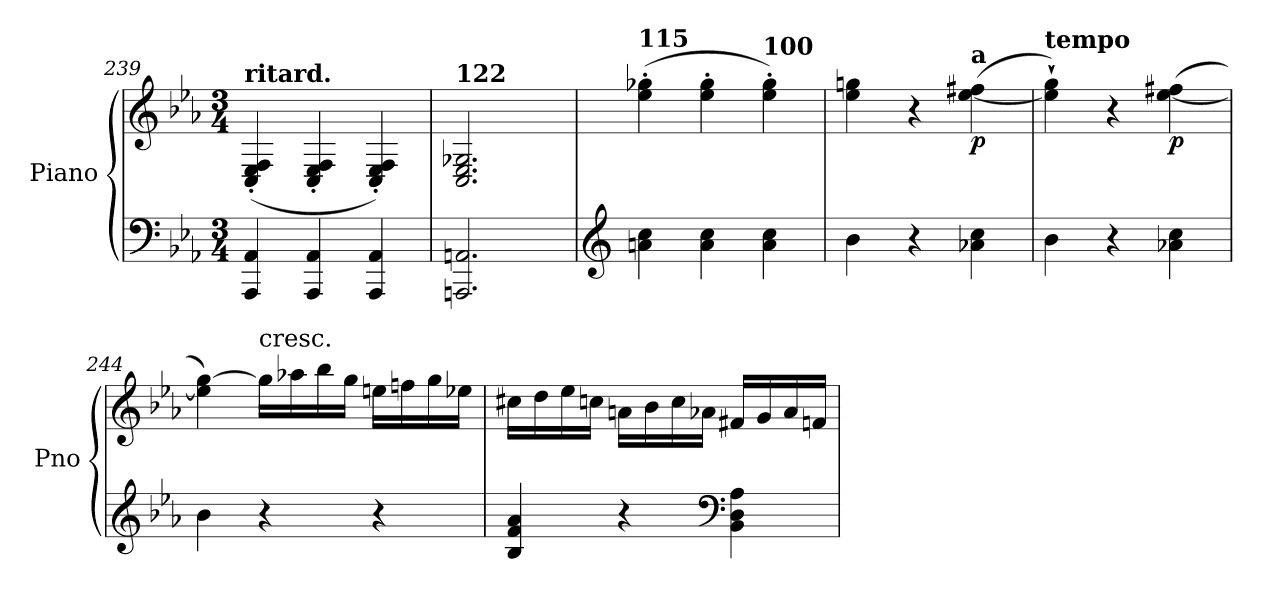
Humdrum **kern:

**kern	**kern	**dynam
*part1	*part1	*part1
*staff2	*staff1	*staff1/2
*I"Piano	*	*
*I'Pno	*	*
*clefF4	*clefG2	*
*k[b-e-a-]	*k[b-e-a-]	*
*E-:	*E-:	*
*M3/4	*M3/4	*
=239	=239	=239
!	!LO:TX:a:B:t=ritard.	!
4AAA-/ 4AA-/	(<4C/' 4E-/' 4F/'	.
4AAA-/ 4AA-/	4C/' 4E-/' 4F/'	.
4AAA-/ 4AA-/	4C/' 4E-/' 4F/')	.
=240	=240	=240
!	!LO:TX:a:B:t=122	!
2.AAAn/ 2.AAn/	2.C/ 2.E-/ 2.G-X/	.
=241	=241	=241
*clefG2	*	*
!	!LO:TX:a:B:t=115	!
4an\ 4cc\	(>4ee-\' 4gg-X\'	.
4a\ 4cc\	4ee-\' 4gg-\'	.
!	!LO:TX:a:B:t=100	!
4a\ 4cc\	4ee-\' 4gg-\')	.
=242	=242	=242
4b-\	4ee-\ 4ggn\	.
4r	4r	.
!	!LO:TX:a:B:t=a	!
!	!	!LO:DY:b
4a-X\ 4cc\	(<[4ee-\ 4ff#X\	p
=243	=243	=243
!	!LO:TX:a:B:t=tempo	!
4b-\	4ee-\]` 4gg\`)	.
4r	4r	.
!	!	!LO:DY:b
4a-X\ 4cc\	(<[4ee-\ 4ff#X\	p
=244	=244	=244
4b-\	4ee-\] [4gg\)	.
!	!LO:TX:a:t=cresc.	!
4r	16gg\LL]	.
.	16aa-X\	.
.	16bb-\	.
.	16gg\JJ	.
4r	16een\LL	.
.	16ffn\	.
.	16gg\	.
.	16ee-X\JJ	.
!!LO:LB:g=z
=245	=245	=245
4B-/ 4f/ 4a-/	16cc#X\LL	.
.	16dd\	.
.	16ee-\	.
.	16ccn\JJ	.
4r	16an\LL	.
.	16b-\	.
.	16cc\	.
.	16a-X\JJ	.
*clefF4	*	*
4BB-\ 4D\ 4A-\	16f#X/LL	.
.	16g/	.
.	16a-/	.
.	16fn/JJ	.
=	=	=
*-	*-	*-
